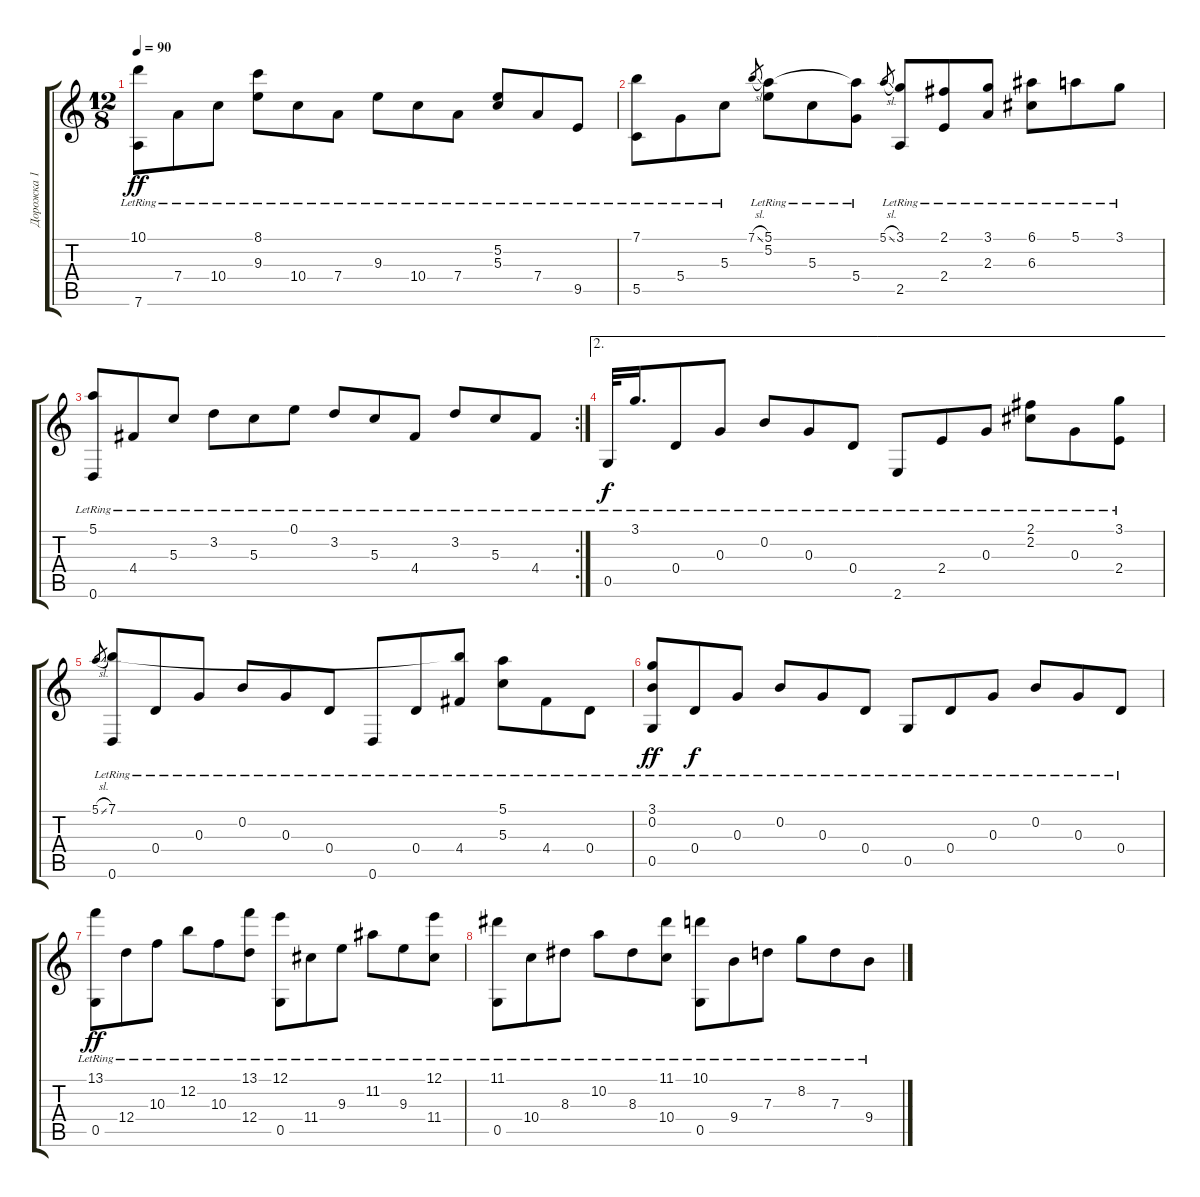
\track ("Дорожка 1" "Дорожка 1") {instrument acousticguitarnylon}
\staff {score tabs}
\tuning (E4 B3 G3 D3 G2 D2) {hide}
\ts (12 8)
\tempo 90
\clef g2
\ks c
(10.1{lr} 7.6{lr}).8{dy ff} 7.4{lr}.8 10.4{lr}.8 (8.1{lr} 9.3{lr}).8 10.4{lr}.8 7.4{lr}.8 9.3{lr}.8 10.4{lr}.8 7.4{lr}.8 (5.2{lr} 5.3{lr}).8 7.4{lr}.8 9.5{lr}.8 |
(7.1{lr} 5.5{lr}).8 5.4{lr}.8 5.3{lr}.8 7.1{sl}.8{gr} (5.1{lr} 5.2{lr}).8 5.3{lr}.8 (5.1{t} 5.4{lr}).8 5.1{sl}.8{gr} (3.1{lr} 2.5{lr}).8 (2.1{lr} 2.4{lr}).8 (3.1{lr} 2.3{lr}).8 (6.1{lr} 6.3{lr}).8 5.1{lr}.8 3.1{lr}.8 |
\rc 2
(5.1{lr} 0.6{lr}).8 4.4{lr}.8 5.3{lr}.8 3.2{lr}.8 5.3{lr}.8 0.1{lr}.8 3.2{lr}.8 5.3{lr}.8 4.4{lr}.8 3.2{lr}.8 5.3{lr}.8 4.4{lr}.8 |
\ae 2
0.5{lr}.32{dy f} 3.1{lr}.16{d} 0.4{lr}.8 0.3{lr}.8 0.2{lr}.8 0.3{lr}.8 0.4{lr}.8 2.6{lr}.8 2.4{lr}.8 0.3{lr}.8 (2.1{lr} 2.2{lr}).8 0.3{lr}.8 (3.1{lr} 2.4{lr}).8 |
5.1{sl}.8{gr} (7.1{lr} 0.6{lr}).8 0.4{lr}.8 0.3{lr}.8 0.2{lr}.8 0.3{lr}.8 0.4{lr}.8 0.6{lr}.8 0.4{lr}.8 (7.1{t} 4.4{lr}).8 (5.1{lr} 5.3{lr}).8 4.4{lr}.8 0.4{lr}.8 |
(3.1{lr} 0.2{lr} 0.5{lr}).8{dy ff} 0.4{lr}.8{dy f} 0.3{lr}.8 0.2{lr}.8 0.3{lr}.8 0.4{lr}.8 0.5{lr}.8 0.4{lr}.8 0.3{lr}.8 0.2{lr}.8 0.3{lr}.8 0.4{lr}.8 |
(13.1{lr} 0.5{lr}).8{dy ff} 12.4{lr}.8 10.3{lr}.8 12.2{lr}.8 10.3{lr}.8 (13.1{lr} 12.4{lr}).8 (12.1{lr} 0.5{lr}).8 11.4{lr}.8 9.3{lr}.8 11.2{lr}.8 9.3{lr}.8 (12.1{lr} 11.4{lr}).8 |
(11.1{lr} 0.5{lr}).8 10.4{lr}.8 8.3{lr}.8 10.2{lr}.8 8.3{lr}.8 (11.1{lr} 10.4{lr}).8 (10.1{lr} 0.5{lr}).8 9.4{lr}.8 7.3{lr}.8 8.2{lr}.8 7.3{lr}.8 9.4{lr}.8
